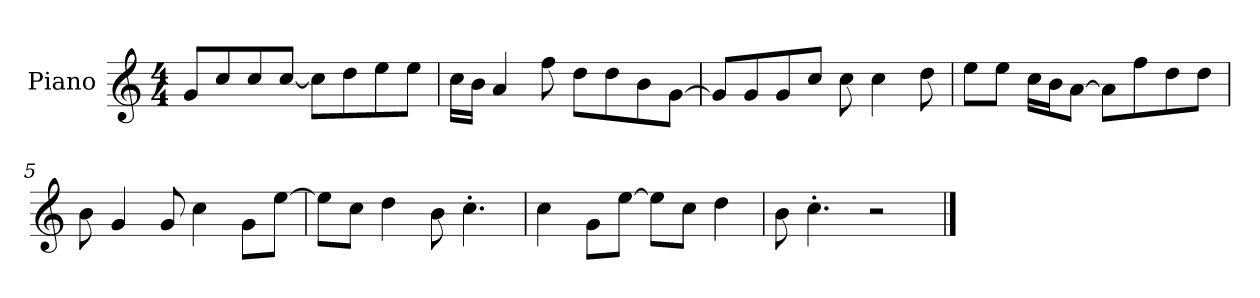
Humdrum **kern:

**kern
*part1
*staff1
*I"Piano
*I'P-no
*clefG2
*k[]
*M4/4
*MM90
=1
8g/L
8cc/
8cc/
[8cc/J
8cc\L]
8dd\
8ee\
8ee\J
=2
16cc\LL
16b\JJ
4a/
8ff\
8dd\L
8dd\
8b\
[8g\J
=3
8g/L]
8g/
8g/
8cc/J
8cc\
4cc\
8dd\
=4
8ee\L
8ee\J
16cc\LL
16b\J
[8a\J
8a\L]
8ff\
8dd\
8dd\J
=5
8b\
4g/
8g/
4cc\
8g\L
[8ee\J
!!LO:LB:g=z
=6
8ee\L]
8cc\J
4dd\
8b\
4.cc'\
=7
4cc\
8g\L
[8ee\J
8ee\L]
8cc\J
4dd\
=8
8b\
4.cc'\
2r
==
*-
